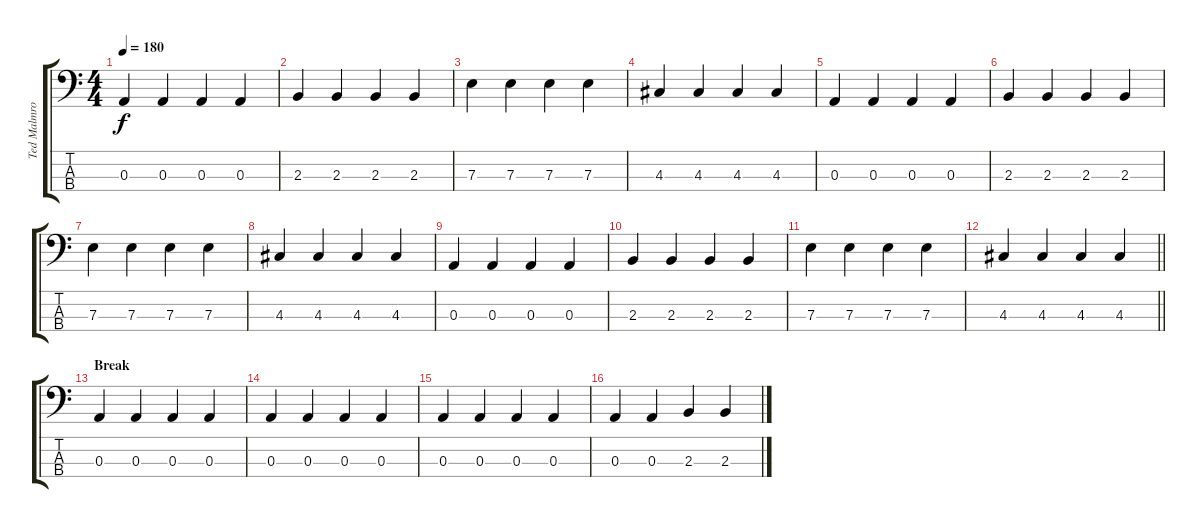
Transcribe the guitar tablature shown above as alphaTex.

\track ("Ted Malmros- Bass Guitar" "Ted Malmro") {instrument electricbasspick}
\staff {score tabs}
\tuning (G2 D2 A1 E1) {hide}
\ts (4 4)
\tempo 180
\clef f4
\ks c
0.3.4{dy f} 0.3.4 0.3.4 0.3.4 |
2.3.4 2.3.4 2.3.4 2.3.4 |
7.3.4 7.3.4 7.3.4 7.3.4 |
4.3.4 4.3.4 4.3.4 4.3.4 |
0.3.4 0.3.4 0.3.4 0.3.4 |
2.3.4 2.3.4 2.3.4 2.3.4 |
7.3.4 7.3.4 7.3.4 7.3.4 |
4.3.4 4.3.4 4.3.4 4.3.4 |
0.3.4 0.3.4 0.3.4 0.3.4 |
2.3.4 2.3.4 2.3.4 2.3.4 |
7.3.4 7.3.4 7.3.4 7.3.4 |
\barLineRight lightlight
4.3.4 4.3.4 4.3.4 4.3.4 |
\section ("" "Break")
0.3.4 0.3.4 0.3.4 0.3.4 |
0.3.4 0.3.4 0.3.4 0.3.4 |
0.3.4 0.3.4 0.3.4 0.3.4 |
0.3.4 0.3.4 2.3.4 2.3.4
